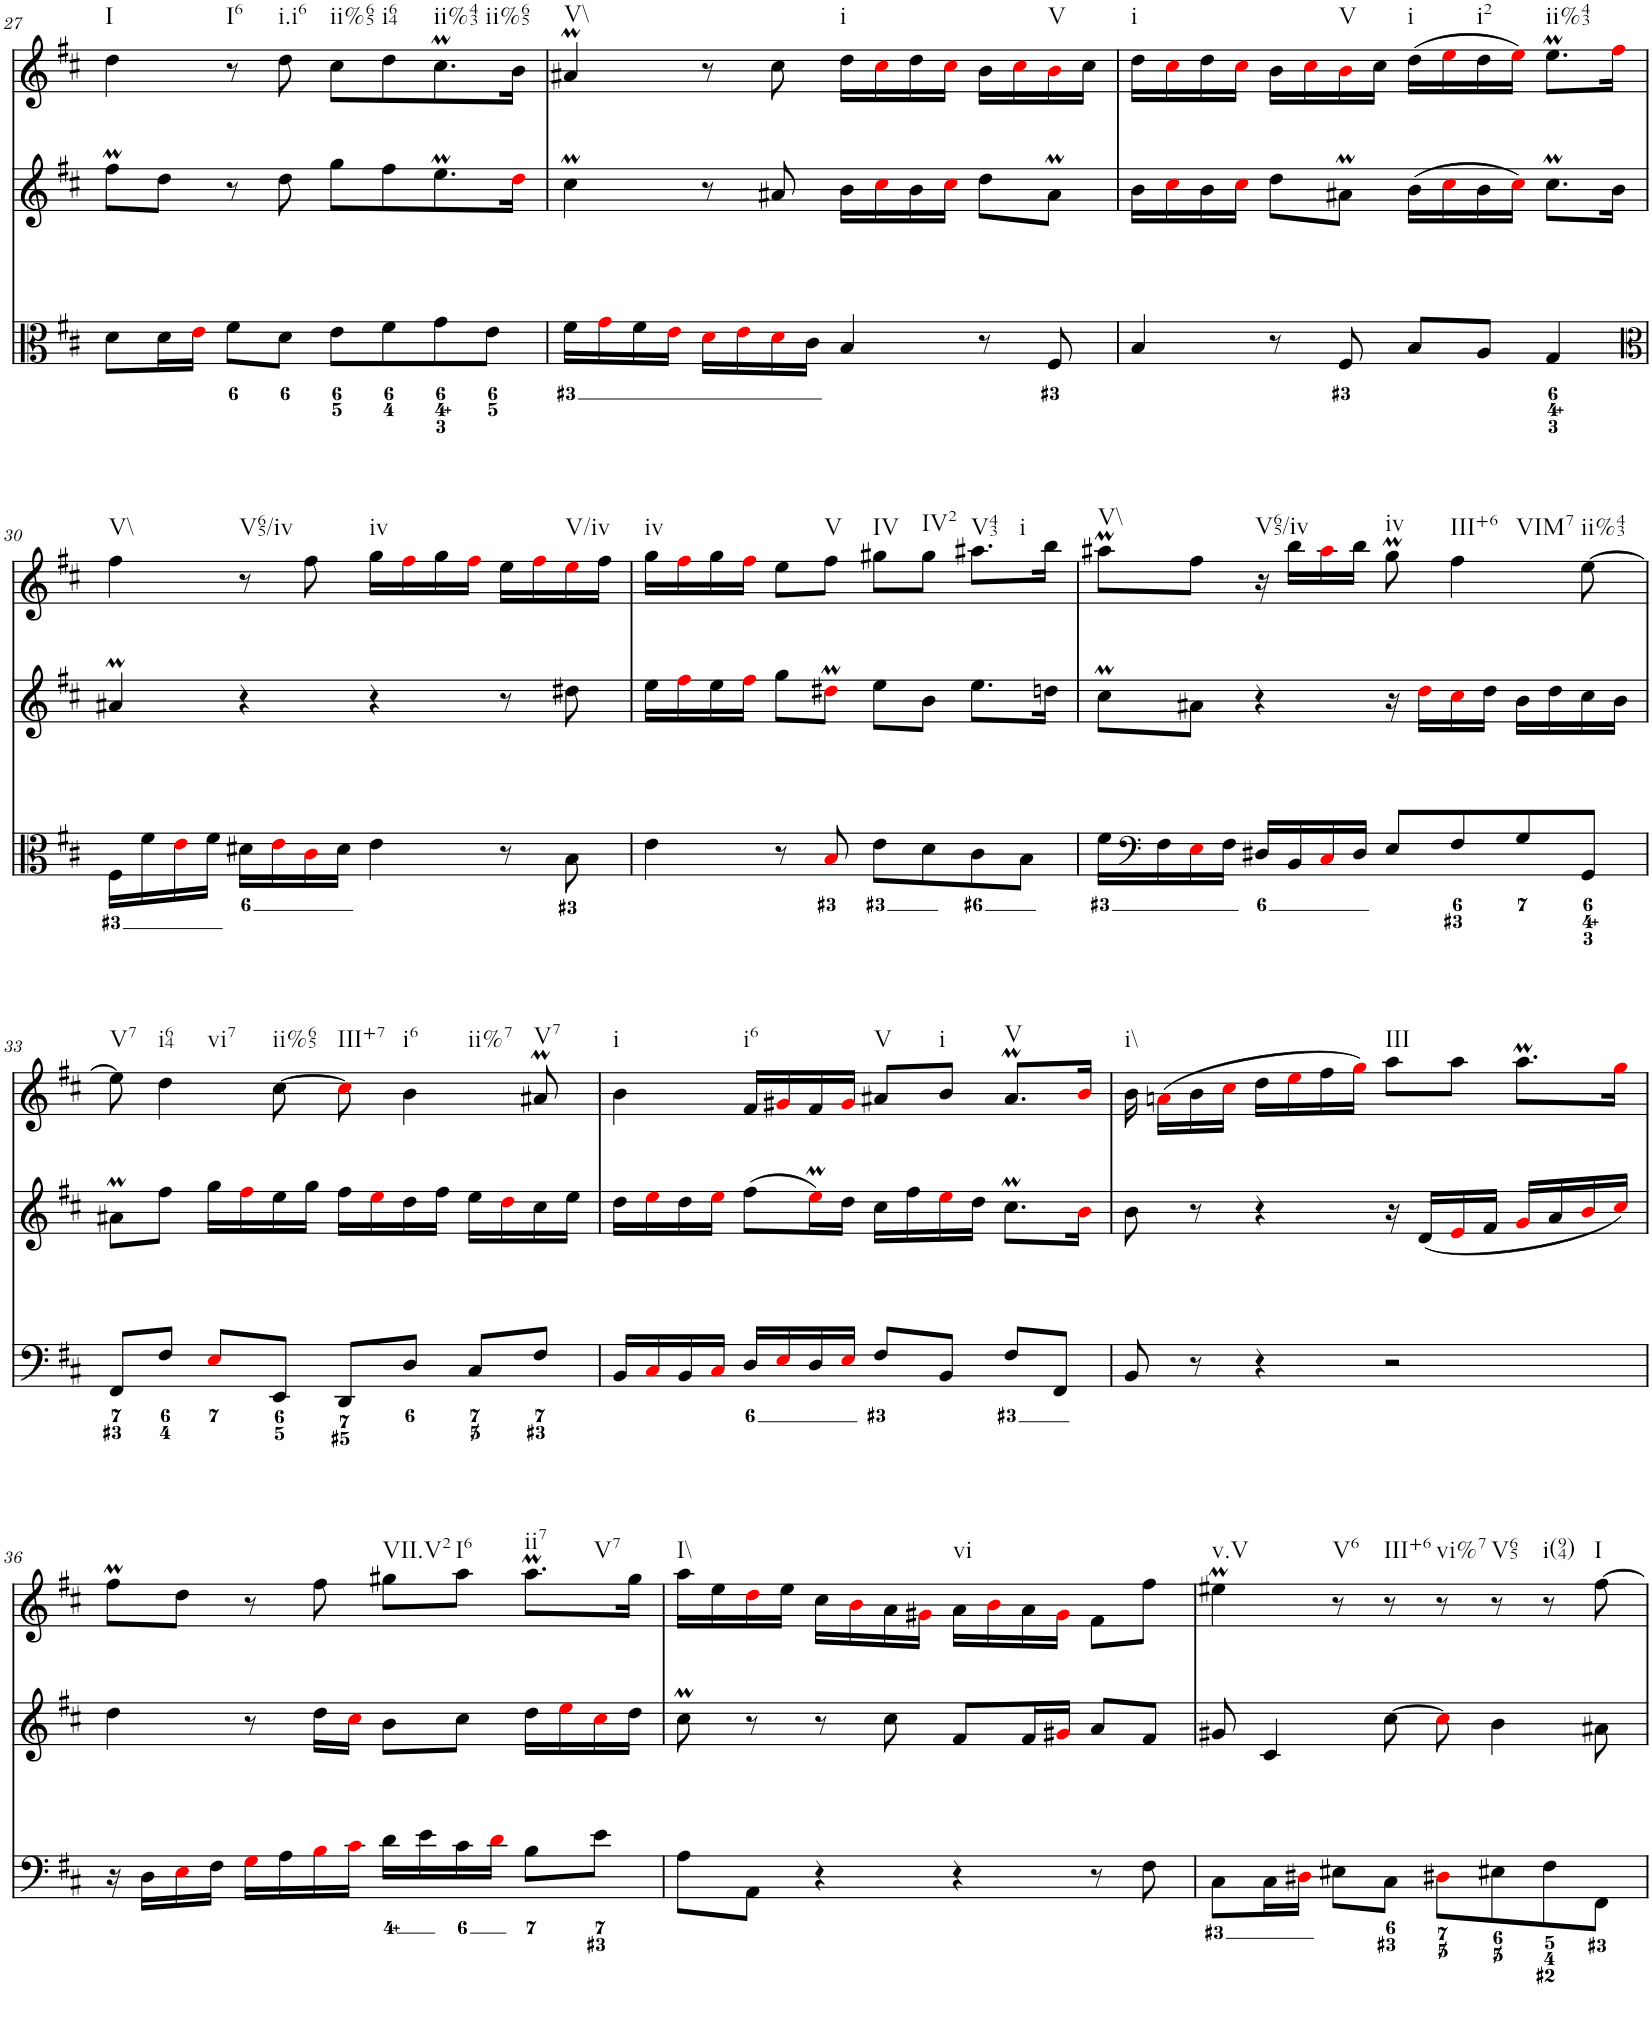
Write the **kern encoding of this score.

**kern	**kern	**kern
*part1	*part1	*part1
*staff3	*staff2	*staff1
*I"Piano	*	*
*I'Pno.	*	*
!!LO:PB:g=z
*clefC3	*clefG2	*clefG2
*k[f#c#]	*k[f#c#]	*k[f#c#]
*M4/4	*M4/4	*M4/4
*met(c)	*met(c)	*met(c)
=27	=27	=27
!	!	!LO:TX:b:t=I
8d\L	8ff#m\L	4dd\
16d\L	8dd\J	.
16ei\JJ	.	.
!	!	!LO:TX:b:t=I6
8f#\L	8r	8r
!	!	!LO:TX:b:t=i.i6
8d\J	8dd\	8dd\
!	!	!LO:TX:b:t=ii%65
8e\L	8gg\L	8cc#\L
!	!	!LO:TX:b:t=i64
8f#\	8ff#\	8dd\
!	!	!LO:TX:b:t=ii%43
!	!	!LO:TX:b:t=ii%65
8g\	8.eeM\	8.cc#m\
8e\J	.	.
.	16ddi\Jk	16b\Jk
=28	=28	=28
!	!	!LO:TX:b:t=V\\
16f#\LL	4cc#m\	4a#Xm/
16gi\	.	.
16f#\	.	.
16ei\JJ	.	.
16di\LL	8r	8r
16ei\	.	.
16di\	8a#X/	8cc#\
16c#\JJ	.	.
!	!	!LO:TX:b:t=i
4B/	16b\LL	16dd\LL
.	16cc#i\	16cc#i\
.	16b\	16dd\
.	16cc#i\JJ	16cc#i\JJ
8r	8dd\L	16b\LL
.	.	16cc#i\
!	!	!LO:TX:b:t=V
8F#/	8a#m\J	16bi\
.	.	16cc#\JJ
=29	=29	=29
!	!	!LO:TX:b:t=i
4B/	16b\LL	16dd\LL
.	16cc#i\	16cc#i\
.	16b\	16dd\
.	16cc#i\JJ	16cc#i\JJ
8r	8dd\L	16b\LL
.	.	16cc#i\
!	!	!LO:TX:b:t=V
8F#/	8a#Xm\J	16bi\
.	.	16cc#\JJ
!	!	!LO:TX:b:t=i
8B/L	16b\LL	(16dd\LL
.	16cc#i\	16eei\
!	!	!LO:TX:b:t=i2
8A/J	16b\	16dd\
.	16cc#i\JJ	16eei\JJ)
!	!	!LO:TX:b:t=ii%43
4G/	8.cc#m\L	8.eeM\L
.	16b\Jk	16ff#i\Jk
!!LO:LB:g=z
=30	=30	=30
*clefC3	*	*
!	!	!LO:TX:b:t=V\\
16F#\LL	4a#Xm/	4ff#\
16f#\	.	.
16ei\	.	.
16f#\JJ	.	.
!	!	!LO:TX:b:t=V65/iv
16d#X\LL	4r	8r
16ei\	.	.
16c#i\	.	8ff#\
16d#\JJ	.	.
!	!	!LO:TX:b:t=iv
4e\	4r	16gg\LL
.	.	16ff#i\
.	.	16gg\
.	.	16ff#i\JJ
8r	8r	16ee\LL
.	.	16ff#i\
!	!	!LO:TX:b:t=V/iv
8B\	8dd#X\	16eei\
.	.	16ff#\JJ
=31	=31	=31
!	!	!LO:TX:b:t=iv
4e\	16ee\LL	16gg\LL
.	16ff#i\	16ff#i\
.	16ee\	16gg\
.	16ff#i\JJ	16ff#i\JJ
8r	8gg\L	8ee\L
!	!	!LO:TX:b:t=V
8Bi/	8dd#Xmi\J	8ff#\J
!	!	!LO:TX:b:t=IV
8e\L	8ee\L	8gg#X\L
!	!	!LO:TX:b:t=IV2
8d\	8b\J	8gg#\J
!	!	!LO:TX:b:t=V43
!	!	!LO:TX:b:t=i
8c#\	8.ee\L	8.aa#X\L
8B\J	.	.
.	16ddn\Jk	16bb\Jk
=32	=32	=32
!	!	!LO:TX:b:t=V\\
16f#\LL	8cc#m\L	8aa#Xm\L
*clefF4	*	*
16F#\	.	.
16Ei\	8a#X\J	8ff#\J
16F#\JJ	.	.
!	!	!LO:TX:b:t=V65/iv
16D#X/LL	4r	16r
16BB/	.	16bb\LL
16C#i/	.	16aa#i\
16D#/JJ	.	16bb\JJ
!	!	!LO:TX:b:t=iv
8E/L	16r	8ggM\
.	16ddi\LL	.
!	!	!LO:TX:b:t=III+6
!	!	!LO:TX:b:t=VIM7
8F#/	16cc#i\	4ff#\
.	16dd\JJ	.
8G/	16b\LL	.
.	16dd\	.
!	!	!LO:TX:b:t=ii%43
8GG/J	16cc#\	[8ee\
.	16b\JJ	.
!!LO:LB:g=z
=33	=33	=33
!	!	!LO:TX:b:t=V7
8FF#/L	8a#Xm\L	8ee\]
!	!	!LO:TX:b:t=i64
!	!	!LO:TX:b:t=vi7
8F#/J	8ff#\J	4dd\
8Ei/L	16gg\LL	.
.	16ff#i\	.
!	!	!LO:TX:b:t=ii%65
8EE/J	16ee\	[8cc#\
.	16gg\JJ	.
!	!	!LO:TX:b:t=III+7
8DD/L	16ff#\LL	8cc#i\]
.	16eei\	.
!	!	!LO:TX:b:t=i6
!	!	!LO:TX:b:t=ii%7
8D/J	16dd\	4b\
.	16ff#\JJ	.
8C#/L	16ee\LL	.
.	16ddi\	.
!	!	!LO:TX:b:t=V7
8F#/J	16cc#\	8a#Xm/
.	16ee\JJ	.
=34	=34	=34
!	!	!LO:TX:b:t=i
16BB/LL	16dd\LL	4b\
16C#i/	16eei\	.
16BB/	16dd\	.
16C#i/JJ	16eei\JJ	.
!	!	!LO:TX:b:t=i6
16D/LL	8ff#\L	16f#/LL
16Ei/	.	16g#Xi/
16D/	16eeMi\L	16f#/
16Ei/JJ	16dd\JJ	16g#i/JJ
!	!	!LO:TX:b:t=V
8F#/L	16cc#\LL	8a#X/L
.	16ff#\	.
!	!	!LO:TX:b:t=i
8BB/J	16eei\	8b/J
.	16dd\JJ	.
!	!	!LO:TX:b:t=V
8F#/L	8.cc#m\L	8.a#m/L
8FF#/J	.	.
.	16bi\Jk	16bi/Jk
=35	=35	=35
!	!	!LO:TX:b:t=i\\
8BB/	8b\	16b\
.	.	(16ani\LL
8r	8r	16b\
.	.	16cc#i\JJ
4r	4r	16dd\LL
.	.	16eei\
.	.	16ff#\
.	.	16ggi\JJ)
!	!	!LO:TX:b:t=III
2r	16r	8aa\L
.	16d/LL	.
.	16ei/	8aa\J
.	16f#/JJ	.
.	16gi/LL	8.aaM\L
.	16a/	.
.	16bi/	.
.	16cc#i/JJ	16ggi\Jk
!!LO:LB:g=z
=36	=36	=36
16r	4dd\	8ff#m\L
16D\LL	.	.
16Ei\	.	8dd\J
16F#\JJ	.	.
16Gi\LL	8r	8r
16A\	.	.
16Bi\	16dd\LL	8ff#\
16c#i\JJ	16cc#i\JJ	.
!	!	!LO:TX:b:t=VII.V2
16d\LL	8b\L	8gg#X\L
16e\	.	.
!	!	!LO:TX:b:t=I6
16c#\	8cc#\J	8aa\J
16di\JJ	.	.
!	!	!LO:TX:b:t=ii7
!	!	!LO:TX:b:t=V7
8B\L	16dd\LL	8.aaM\L
.	16eei\	.
8e\J	16cc#i\	.
.	16dd\JJ	16gg#\Jk
=37	=37	=37
!	!	!LO:TX:b:t=I\\
8A\L	8cc#m\	16aa\LL
.	.	16ee\
8AA\J	8r	16ddi\
.	.	16ee\JJ
4r	8r	16cc#\LL
.	.	16bi\
.	8cc#\	16a\
.	.	16g#Xi\JJ
!	!	!LO:TX:b:t=vi
4r	8f#/L	16a\LL
.	.	16bi\
.	16f#/L	16a\
.	16g#Xi/JJ	16g#i\JJ
8r	8a/L	8f#\L
8F#\	8f#/J	8ff#\J
=38	=38	=38
!	!	!LO:TX:b:t=v.V
8C#\L	8g#X/	4ee#Xm\
16C#\L	4c#/	.
16D#Xi\JJ	.	.
!	!	!LO:TX:b:t=V6
8E#X\L	.	8r
!	!	!LO:TX:b:t=III+6
8C#\J	[8cc#\	8r
!	!	!LO:TX:b:t=vi%7
8D#Xi\L	8cc#i\]	8r
!	!	!LO:TX:b:t=V65
8E#X\	4b\	8r
!	!	!LO:TX:b:t=i(94)
8F#\	.	8r
!	!	!LO:TX:b:t=I
8FF#\J	8a#X\	[8ff#\
=	=	=
*-	*-	*-
